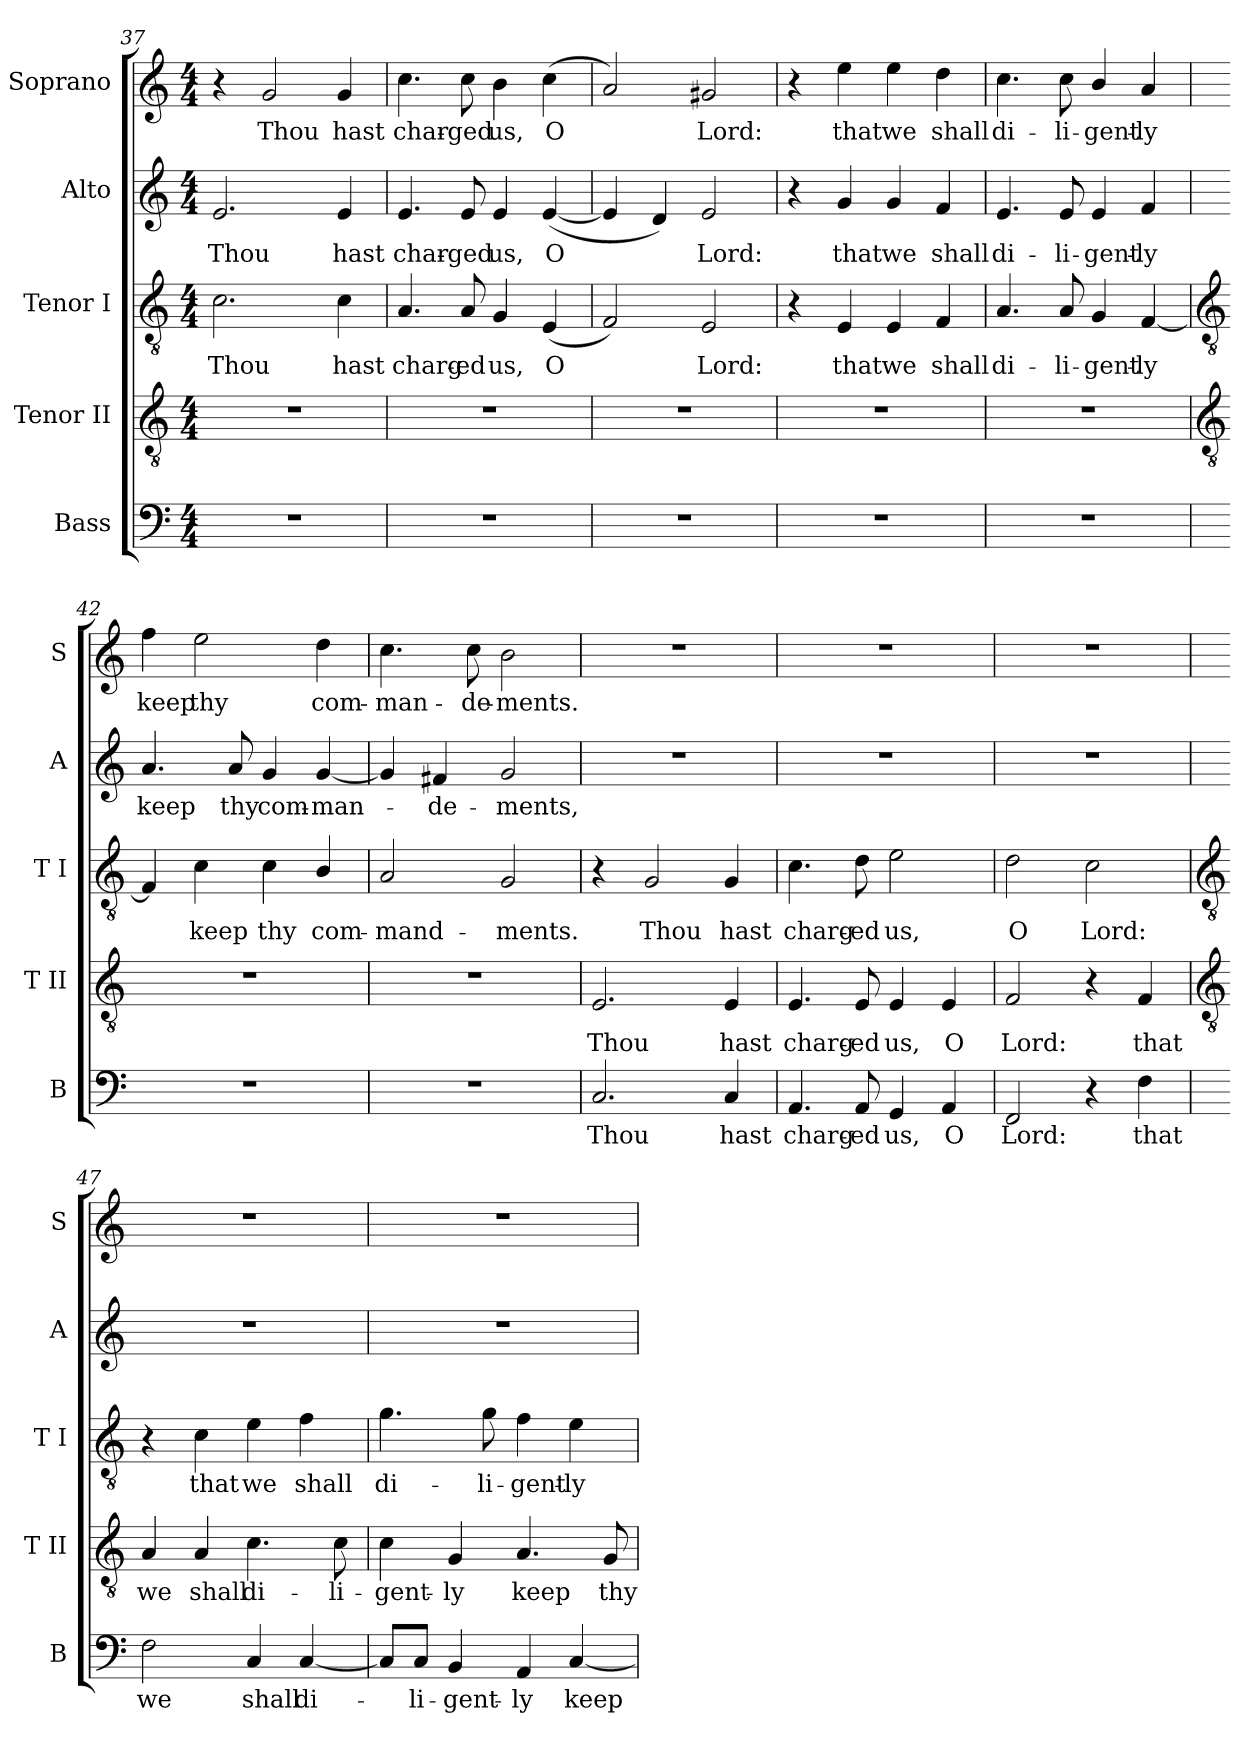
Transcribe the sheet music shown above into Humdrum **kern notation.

**kern	**text	**kern	**text	**kern	**text	**kern	**text	**kern	**text
*part5	*part5	*part4	*part4	*part3	*part3	*part2	*part2	*part1	*part1
*staff5	*staff5	*staff4	*staff4	*staff3	*staff3	*staff2	*staff2	*staff1	*staff1
*I"Bass	*	*I"Tenor II	*	*I"Tenor I	*	*I"Alto	*	*I"Soprano	*
*I'B	*	*I'T II	*	*I'T I	*	*I'A	*	*I'S	*
!!LO:LB:g=z
*clefF4	*	*clefGv2	*	*clefGv2	*	*clefG2	*	*clefG2	*
*k[]	*	*k[]	*	*k[]	*	*k[]	*	*k[]	*
*C:	*	*C:	*	*C:	*	*C:	*	*C:	*
*M4/4	*	*M4/4	*	*M4/4	*	*M4/4	*	*M4/4	*
=37	=37	=37	=37	=37	=37	=37	=37	=37	=37
!	!	!	!	!	!LO:LY:b	!	!LO:LY:b	!	!
1r	.	1r	.	2.c	Thou	2.e	Thou	4r	.
!	!	!	!	!	!	!	!	!	!LO:LY:b
.	.	.	.	.	.	.	.	2g	Thou
!	!	!	!	!	!LO:LY:b	!	!LO:LY:b	!	!LO:LY:b
.	.	.	.	4c	hast	4e	hast	4g	hast
=38	=38	=38	=38	=38	=38	=38	=38	=38	=38
!	!	!	!	!	!LO:LY:b	!	!LO:LY:b	!	!LO:LY:b
1r	.	1r	.	4.A	charg-	4.e	char-	4.cc	char-
!	!	!	!	!	!LO:LY:b	!	!LO:LY:b	!	!LO:LY:b
.	.	.	.	8A	-ed	8e	-ged	8cc	-ged
!	!	!	!	!	!LO:LY:b	!	!LO:LY:b	!	!LO:LY:b
.	.	.	.	4G	us,	4e	us,	4b	us,
!	!	!	!	!	!LO:LY:b	!	!LO:LY:b	!	!LO:LY:b
.	.	.	.	(<4E	O	(<[4e	O	(<4cc	O
=39	=39	=39	=39	=39	=39	=39	=39	=39	=39
1r	.	1r	.	2F)	.	4e]	.	2a)	.
.	.	.	.	.	.	4d)	.	.	.
!	!	!	!	!	!LO:LY:b	!	!LO:LY:b	!	!LO:LY:b
.	.	.	.	2E	Lord:	2e	Lord:	2g#X	Lord:
=40	=40	=40	=40	=40	=40	=40	=40	=40	=40
1r	.	1r	.	4r	.	4r	.	4r	.
!	!	!	!	!	!LO:LY:b	!	!LO:LY:b	!	!LO:LY:b
.	.	.	.	4E	that	4g	that	4ee	that
!	!	!	!	!	!LO:LY:b	!	!LO:LY:b	!	!LO:LY:b
.	.	.	.	4E	we	4g	we	4ee	we
!	!	!	!	!	!LO:LY:b	!	!LO:LY:b	!	!LO:LY:b
.	.	.	.	4F	shall	4f	shall	4dd	shall
=41	=41	=41	=41	=41	=41	=41	=41	=41	=41
!	!	!	!	!	!LO:LY:b	!	!LO:LY:b	!	!LO:LY:b
1r	.	1r	.	4.A	di-	4.e	di-	4.cc	di-
!	!	!	!	!	!LO:LY:b	!	!LO:LY:b	!	!LO:LY:b
.	.	.	.	8A	-li-	8e	-li-	8cc	-li-
!	!	!	!	!	!LO:LY:b	!	!LO:LY:b	!	!LO:LY:b
.	.	.	.	4G	-gent-	4e	-gent-	4b/	-gent-
!	!	!	!	!	!LO:LY:b	!	!LO:LY:b	!	!LO:LY:b
.	.	.	.	[4F	-ly	4f	-ly	4a	-ly
!!LO:LB:g=z
=42	=42	=42	=42	=42	=42	=42	=42	=42	=42
*	*	*clefGv2	*	*clefGv2	*	*	*	*	*
!	!	!	!	!	!	!	!LO:LY:b	!	!LO:LY:b
1r	.	1r	.	4F]	.	4.a	keep	4ff	keep
!	!	!	!	!	!LO:LY:b	!	!	!	!LO:LY:b
.	.	.	.	4c	keep	.	.	2ee	thy
!	!	!	!	!	!	!	!LO:LY:b	!	!
.	.	.	.	.	.	8a	thy	.	.
!	!	!	!	!	!LO:LY:b	!	!LO:LY:b	!	!
.	.	.	.	4c	thy	4g	com-	.	.
!	!	!	!	!	!LO:LY:b	!	!LO:LY:b	!	!LO:LY:b
.	.	.	.	4B/	com-	[4g	-man-	4dd	com-
=43	=43	=43	=43	=43	=43	=43	=43	=43	=43
!	!	!	!	!	!LO:LY:b	!	!	!	!LO:LY:b
1r	.	1r	.	2A	-mand-	4g]	.	4.cc	-man-
!	!	!	!	!	!	!	!LO:LY:b	!	!
.	.	.	.	.	.	4f#X	de-	.	.
!	!	!	!	!	!	!	!	!	!LO:LY:b
.	.	.	.	.	.	.	.	8cc	-de-
!	!	!	!	!	!LO:LY:b	!	!LO:LY:b	!	!LO:LY:b
.	.	.	.	2G	-ments.	2g	-ments,	2b	-ments.
=44	=44	=44	=44	=44	=44	=44	=44	=44	=44
!	!LO:LY:b	!	!LO:LY:b	!	!	!	!	!	!
2.C	Thou	2.E	Thou	4r	.	1r	.	1r	.
!	!	!	!	!	!LO:LY:b	!	!	!	!
.	.	.	.	2G	Thou	.	.	.	.
!	!LO:LY:b	!	!LO:LY:b	!	!LO:LY:b	!	!	!	!
4C	hast	4E	hast	4G	hast	.	.	.	.
=45	=45	=45	=45	=45	=45	=45	=45	=45	=45
!	!LO:LY:b	!	!LO:LY:b	!	!LO:LY:b	!	!	!	!
4.AA	charg-	4.E	charg-	4.c	charg-	1r	.	1r	.
!	!LO:LY:b	!	!LO:LY:b	!	!LO:LY:b	!	!	!	!
8AA	-ed	8E	-ed	8d	-ed	.	.	.	.
!	!LO:LY:b	!	!LO:LY:b	!	!LO:LY:b	!	!	!	!
4GG	us,	4E	us,	2e	us,	.	.	.	.
!	!LO:LY:b	!	!LO:LY:b	!	!	!	!	!	!
4AA	O	4E	O	.	.	.	.	.	.
=46	=46	=46	=46	=46	=46	=46	=46	=46	=46
!	!LO:LY:b	!	!LO:LY:b	!	!LO:LY:b	!	!	!	!
2FF	Lord:	2F	Lord:	2d	O	1r	.	1r	.
!	!	!	!	!	!LO:LY:b	!	!	!	!
4r	.	4r	.	2c	Lord:	.	.	.	.
!	!LO:LY:b	!	!LO:LY:b	!	!	!	!	!	!
4F	that	4F	that	.	.	.	.	.	.
!!LO:LB:g=z
=47	=47	=47	=47	=47	=47	=47	=47	=47	=47
*	*	*clefGv2	*	*clefGv2	*	*	*	*	*
!	!LO:LY:b	!	!LO:LY:b	!	!	!	!	!	!
2F	we	4A	we	4r	.	1r	.	1r	.
!	!	!	!LO:LY:b	!	!LO:LY:b	!	!	!	!
.	.	4A	shall	4c	that	.	.	.	.
!	!LO:LY:b	!	!LO:LY:b	!	!LO:LY:b	!	!	!	!
4C	shall	4.c	di-	4e	we	.	.	.	.
!	!LO:LY:b	!	!	!	!LO:LY:b	!	!	!	!
[4C	di-	.	.	4f	shall	.	.	.	.
!	!	!	!LO:LY:b	!	!	!	!	!	!
.	.	8c	-li-	.	.	.	.	.	.
=48	=48	=48	=48	=48	=48	=48	=48	=48	=48
!	!	!	!LO:LY:b	!	!LO:LY:b	!	!	!	!
8C/L]	.	4c	-gent-	4.g	di-	1r	.	1r	.
!	!LO:LY:b	!	!	!	!	!	!	!	!
8C/J	li-	.	.	.	.	.	.	.	.
!	!LO:LY:b	!	!LO:LY:b	!	!	!	!	!	!
4BB	-gent-	4G	-ly	.	.	.	.	.	.
!	!	!	!	!	!LO:LY:b	!	!	!	!
.	.	.	.	8g	-li-	.	.	.	.
!	!LO:LY:b	!	!LO:LY:b	!	!LO:LY:b	!	!	!	!
4AA	-ly	4.A	keep	4f	-gent-	.	.	.	.
!	!LO:LY:b	!	!	!	!LO:LY:b	!	!	!	!
[4C	keep	.	.	4e	-ly	.	.	.	.
!	!	!	!LO:LY:b	!	!	!	!	!	!
.	.	8G	thy	.	.	.	.	.	.
=	=	=	=	=	=	=	=	=	=
*-	*-	*-	*-	*-	*-	*-	*-	*-	*-
